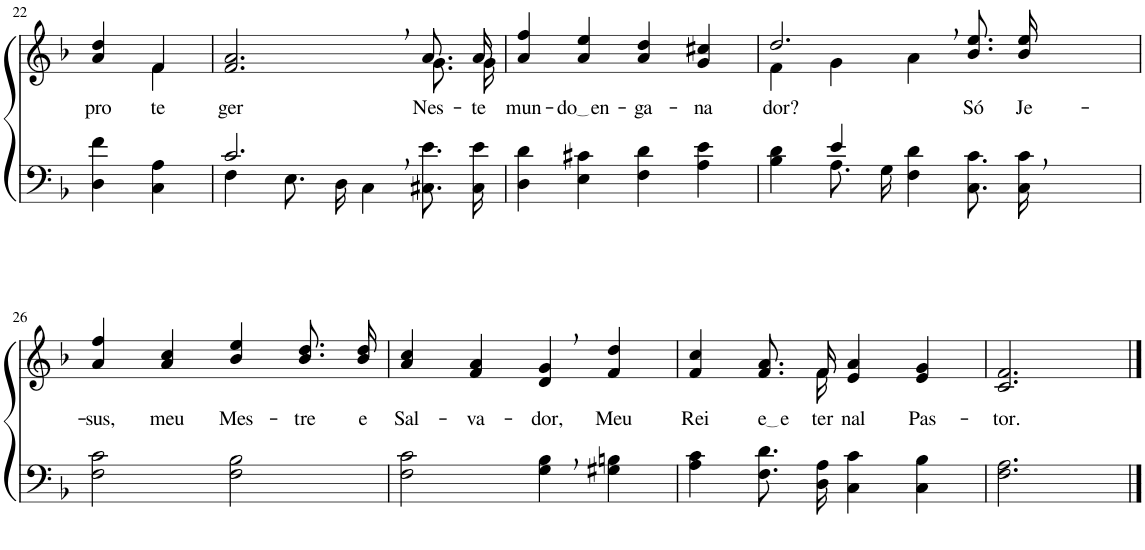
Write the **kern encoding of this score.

**kern	**kern	**text
*part2	*part1	*part1
*staff2	*staff1	*staff1
*I"Parte III e IV	*I"Parte I e II	*
!!LO:PB:g=z
*clefF4	*clefG2	*
*Trd1c2	*Trd1c2	*
*k[b-]	*k[b-]	*
*M4/4	*M4/4	*
=22	=22	=22
!	!	!LO:LY:b
*	*^	*
4D\ 4f\	4a/ 4dd/	4ryy	pro-
!	!	!	!LO:LY:b
4C\ 4A\	4f/	4f\	-te-
=23	=23	=23	=23
*^	*	*	*
!	!	!	!	!LO:LY:b
2.c,/	4F\	2.f/, 2.a/,	2.ryy	-ger
.	8.E\L	.	.	.
.	16D\Jk	.	.	.
.	4C\	.	.	.
!	!	!	!	!LO:LY:b
4ryy	8.C#X\ 8.e\L	8.a/L	8.g\L	Nes-
!	!	!	!	!LO:LY:b
.	16C#\ 16e\Jk	16a/Jk	16g\Jk	-te
=24	=24	=24	=24	=24
!	!	!	!	!LO:LY:b
*v	*v	*	*	*
*	*v	*v	*
4D\ 4d\	4a/ 4ff/	mun-
!	!	!LO:LY:b
4E\ 4c#X\	4a/ 4ee/	do en
!	!	!LO:LY:b
4F\ 4d\	4a/ 4dd/	-ga-
!	!	!LO:LY:b
4A\ 4e\	4g/ 4cc#X/	-na-
=25	=25	=25
*^	*^	*
!	!	!	!	!LO:LY:b
4ryy	4B-\ 4d\	2.dd,/	4f\	-dor?
4e/	8.A\L	.	4g\	.
.	16G\Jk	.	.	.
2ryy	4F\ 4d\	.	4a\	.
!	!	!	!	!LO:LY:b
.	8.C\ 8.c\L	8.b-\ 8.ee\L	4ryy	Só
!	!	!	!	!LO:LY:b
.	16C\ 16c\Jk	16b-\ 16ee\Jk	.	Je-
*	*	*v	*v	*
!!LO:LB:g=z
=26	=26	=26	=26
!	!	!	!LO:LY:b
*v	*v	*	*
2F\ 2c\	4a/ 4ff/	-sus,
!	!	!LO:LY:b
.	4a/ 4cc/	meu
!	!	!LO:LY:b
2F\ 2B-\	4b-/ 4ee/	Mes-
!	!	!LO:LY:b
.	8.b-\ 8.dd\L	-tre
!	!	!LO:LY:b
.	16b-\ 16dd\Jk	e
=27	=27	=27
!	!	!LO:LY:b
2F\ 2c\	4a/ 4cc/	Sal-
!	!	!LO:LY:b
.	4f/ 4a/	-va-
!	!	!LO:LY:b
4G\, 4B-\,	4d/, 4g/,	-dor,
!	!	!LO:LY:b
4G#X\ 4Bn\	4f/ 4dd/	Meu
=28	=28	=28
!	!	!LO:LY:b
*	*^	*
4A\ 4c\	4f/ 4cc/	4..ryy	Rei
!	!	!	!LO:LY:b
8.F\ 8.d\L	8.f/ 8.a/L	.	e e
!	!	!	!LO:LY:b
16D\ 16A\Jk	16f/Jk	16f\	-ter-
!	!	!	!LO:LY:b
4C\ 4c\	4e/ 4a/	2ryy	-nal
!	!	!	!LO:LY:b
4C\ 4B-\	4e/ 4g/	.	Pas-
*	*v	*v	*
=29	=29	=29
!	!	!LO:LY:b
2.F\ 2.A\	2.c/ 2.f/	-tor.
==	==	==
*-	*-	*-
